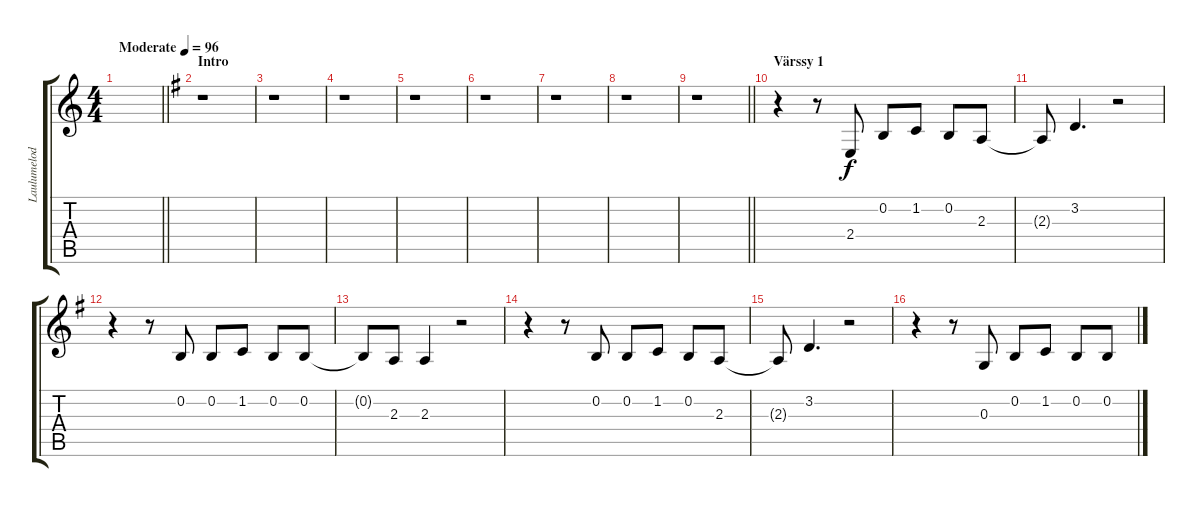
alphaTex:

\track ("Laulumelodia" "Laulumelod") {instrument voiceoohs}
\staff {score tabs}
\tuning (E4 B3 G3 D3 A2 E2) {hide}
\ts (4 4)
\tempo (96 "Moderate")
\clef g2
\barLineRight lightlight
\ks c
|
\section ("" "Intro")
\ks g
r.1 |
r.1 |
r.1 |
r.1 |
r.1 |
r.1 |
r.1 |
\barLineRight lightlight
r.1 |
\section ("" "Värssy 1")
r.4 r.8 2.4.8 0.2.8 1.2.8 0.2.8 2.3.8 |
2.3{t}.8 3.2.4{d} r.2 |
r.4 r.8 0.2.8 0.2.8 1.2.8 0.2.8 0.2.8 |
0.2{t}.8 2.3.8 2.3.4 r.2 |
r.4 r.8 0.2.8 0.2.8 1.2.8 0.2.8 2.3.8 |
2.3{t}.8 3.2.4{d} r.2 |
r.4 r.8 0.3.8 0.2.8 1.2.8 0.2.8 0.2.8
